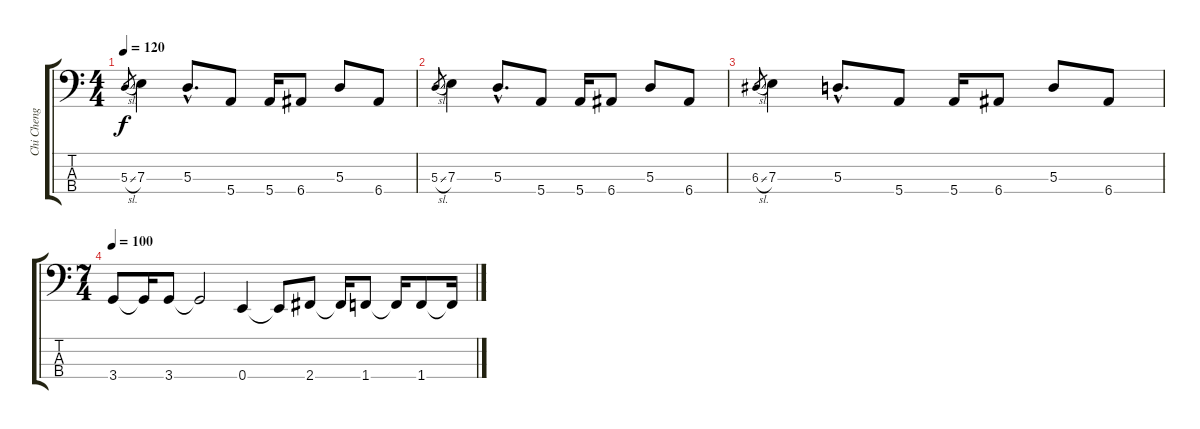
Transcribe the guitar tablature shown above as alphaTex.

\track ("Chi Cheng" "Chi Cheng") {instrument acousticbass}
\staff {score tabs}
\tuning (G2 D2 A1 E1) {hide}
\ts (4 4)
\tempo 120
\clef f4
\ks c
5.3{sl}.8{gr dy f} 7.3.4 5.3{hac}.8{d} 5.4.8 5.4.16 6.4.8 5.3.8 6.4.8 |
5.3{sl}.8{gr} 7.3.4 5.3{hac}.8{d} 5.4.8 5.4.16 6.4.8 5.3.8 6.4.8 |
6.3{sl}.8{gr} 7.3.4 5.3{hac}.8{d} 5.4.8 5.4.16 6.4.8 5.3.8 6.4.8 |
\ts (7 4)
\tempo 100
3.4.8 3.4{t}.16 3.4.8 3.4{t}.2 0.4.4 0.4{t}.8 2.4.8 2.4{t}.16 1.4.8 1.4{t}.16 1.4.8 1.4{t}.16
